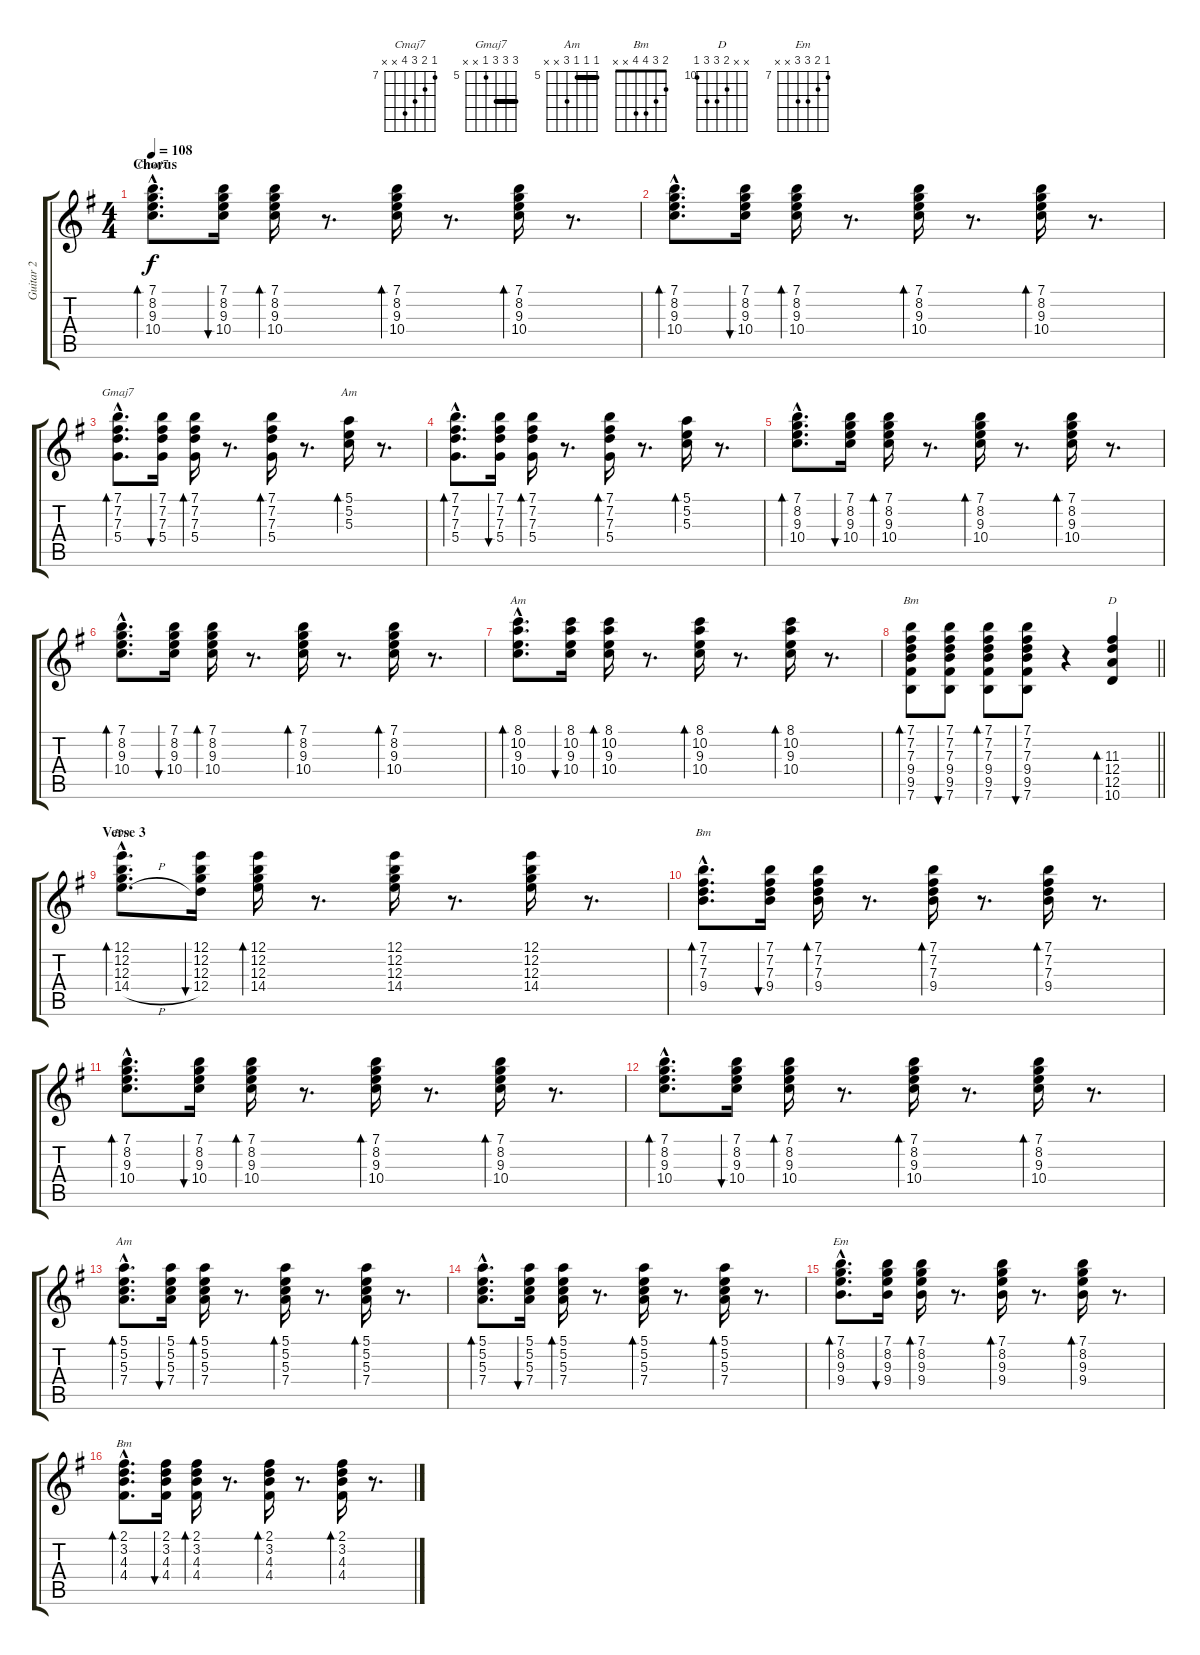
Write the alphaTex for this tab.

\track ("Guitar 2" "Guitar 2") {instrument overdrivenguitar}
\staff {score tabs}
\tuning (E4 B3 G3 D3 A2 E2) {hide}
\chord ("Cmaj7" 7 8 9 10 x x) {firstfret 7}
\chord ("Gmaj7" 7 7 7 5 x x) {firstfret 5 barre 7}
\chord ("Am" 5 5 5 x x x) {barre 5}
\chord ("Am" 8 10 9 10 x x) {firstfret 8}
\chord ("Bm" 7 7 7 9 9 7) {firstfret 7 barre 7}
\chord ("D" x x 11 12 12 10) {firstfret 10}
\chord ("Em" 12 12 12 14 x x) {firstfret 12 barre 12}
\chord ("Bm" 7 7 7 9 x x) {firstfret 7 barre 7}
\chord ("Am" 5 5 5 7 x x) {firstfret 5 barre 5}
\chord ("Em" 7 8 9 9 x x) {firstfret 7}
\chord ("Bm" 2 3 4 4 x x)
\ts (4 4)
\section ("" "Chorus")
\tempo 108
\clef g2
\ks g
(7.1{hac} 8.2{hac} 9.3{hac} 10.4{hac}).8{d bd 30 ch "Cmaj7" dy f} (7.1 8.2 9.3 10.4).16{bu 30} (7.1 8.2 9.3 10.4).16{bd 30} r.8{d} (7.1 8.2 9.3 10.4).16{bd 30} r.8{d} (7.1 8.2 9.3 10.4).16{bd 30} r.8{d} |
(7.1{hac} 8.2{hac} 9.3{hac} 10.4{hac}).8{d bd 30} (7.1 8.2 9.3 10.4).16{bu 30} (7.1 8.2 9.3 10.4).16{bd 30} r.8{d} (7.1 8.2 9.3 10.4).16{bd 30} r.8{d} (7.1 8.2 9.3 10.4).16{bd 30} r.8{d} |
(7.1{hac} 7.2{hac} 7.3{hac} 5.4{hac}).8{d bd 30 ch "Gmaj7"} (7.1 7.2 7.3 5.4).16{bu 30} (7.1 7.2 7.3 5.4).16{bd 30} r.8{d} (7.1 7.2 7.3 5.4).16{bd 30} r.8{d} (5.1 5.2 5.3).16{bd 30 ch "Am"} r.8{d} |
(7.1{hac} 7.2{hac} 7.3{hac} 5.4{hac}).8{d bd 30} (7.1 7.2 7.3 5.4).16{bu 30} (7.1 7.2 7.3 5.4).16{bd 30} r.8{d} (7.1 7.2 7.3 5.4).16{bd 30} r.8{d} (5.1 5.2 5.3).16{bd 30} r.8{d} |
(7.1{hac} 8.2{hac} 9.3{hac} 10.4{hac}).8{d bd 30} (7.1 8.2 9.3 10.4).16{bu 30} (7.1 8.2 9.3 10.4).16{bd 30} r.8{d} (7.1 8.2 9.3 10.4).16{bd 30} r.8{d} (7.1 8.2 9.3 10.4).16{bd 30} r.8{d} |
(7.1{hac} 8.2{hac} 9.3{hac} 10.4{hac}).8{d bd 30} (7.1 8.2 9.3 10.4).16{bu 30} (7.1 8.2 9.3 10.4).16{bd 30} r.8{d} (7.1 8.2 9.3 10.4).16{bd 30} r.8{d} (7.1 8.2 9.3 10.4).16{bd 30} r.8{d} |
(8.1{hac} 10.2{hac} 9.3{hac} 10.4{hac}).8{d bd 30 ch "Am"} (8.1 10.2 9.3 10.4).16{bu 30} (8.1 10.2 9.3 10.4).16{bd 30} r.8{d} (8.1 10.2 9.3 10.4).16{bd 30} r.8{d} (8.1 10.2 9.3 10.4).16{bd 30} r.8{d} |
\barLineRight lightlight
(7.1 7.2 7.3 9.4 9.5 7.6).8{bd 30 ch "Bm"} (7.1 7.2 7.3 9.4 9.5 7.6).8{bu 30} (7.1 7.2 7.3 9.4 9.5 7.6).8{bd 30} (7.1 7.2 7.3 9.4 9.5 7.6).8{bu 30} r.4 (11.3 12.4 12.5 10.6).4{bd 30 ch "D"} |
\section ("" "Verse 3")
(12.1{hac} 12.2{hac} 12.3{hac} 14.4{h hac}).8{d bd 30 ch "Em" volume 9} (12.1 12.2 12.3 12.4).16{bu 30} (12.1 12.2 12.3 14.4).16{bd 30} r.8{d} (12.1 12.2 12.3 14.4).16 r.8{d} (12.1 12.2 12.3 14.4).16 r.8{d} |
(7.1{hac} 7.2{hac} 7.3{hac} 9.4{hac}).8{d bd 30 ch "Bm"} (7.1 7.2 7.3 9.4).16{bu 30} (7.1 7.2 7.3 9.4).16{bd 30} r.8{d} (7.1 7.2 7.3 9.4).16{bd 30} r.8{d} (7.1 7.2 7.3 9.4).16{bd 30} r.8{d} |
(7.1{hac} 8.2{hac} 9.3{hac} 10.4{hac}).8{d bd 30} (7.1 8.2 9.3 10.4).16{bu 30} (7.1 8.2 9.3 10.4).16{bd 30} r.8{d} (7.1 8.2 9.3 10.4).16{bd 30} r.8{d} (7.1 8.2 9.3 10.4).16{bd 30} r.8{d} |
(7.1{hac} 8.2{hac} 9.3{hac} 10.4{hac}).8{d bd 30} (7.1 8.2 9.3 10.4).16{bu 30} (7.1 8.2 9.3 10.4).16{bd 30} r.8{d} (7.1 8.2 9.3 10.4).16{bd 30} r.8{d} (7.1 8.2 9.3 10.4).16{bd 30} r.8{d} |
(5.1{hac} 5.2{hac} 5.3{hac} 7.4{hac}).8{d bd 30 ch "Am"} (5.1 5.2 5.3 7.4).16{bu 30} (5.1 5.2 5.3 7.4).16{bd 30} r.8{d} (5.1 5.2 5.3 7.4).16{bd 30} r.8{d} (5.1 5.2 5.3 7.4).16{bd 30} r.8{d} |
(5.1{hac} 5.2{hac} 5.3{hac} 7.4{hac}).8{d bd 30} (5.1 5.2 5.3 7.4).16{bu 30} (5.1 5.2 5.3 7.4).16{bd 30} r.8{d} (5.1 5.2 5.3 7.4).16{bd 30} r.8{d} (5.1 5.2 5.3 7.4).16{bd 30} r.8{d} |
(7.1{hac} 8.2{hac} 9.3{hac} 9.4{hac}).8{d bd 30 ch "Em"} (7.1 8.2 9.3 9.4).16{bu 30} (7.1 8.2 9.3 9.4).16{bd 30} r.8{d} (7.1 8.2 9.3 9.4).16{bd 30} r.8{d} (7.1 8.2 9.3 9.4).16{bd 30} r.8{d} |
(2.1{hac} 3.2{hac} 4.3{hac} 4.4{hac}).8{d bd 30 ch "Bm"} (2.1 3.2 4.3 4.4).16{bu 30} (2.1 3.2 4.3 4.4).16{bd 30} r.8{d} (2.1 3.2 4.3 4.4).16{bd 30} r.8{d} (2.1 3.2 4.3 4.4).16{bd 30} r.8{d}
